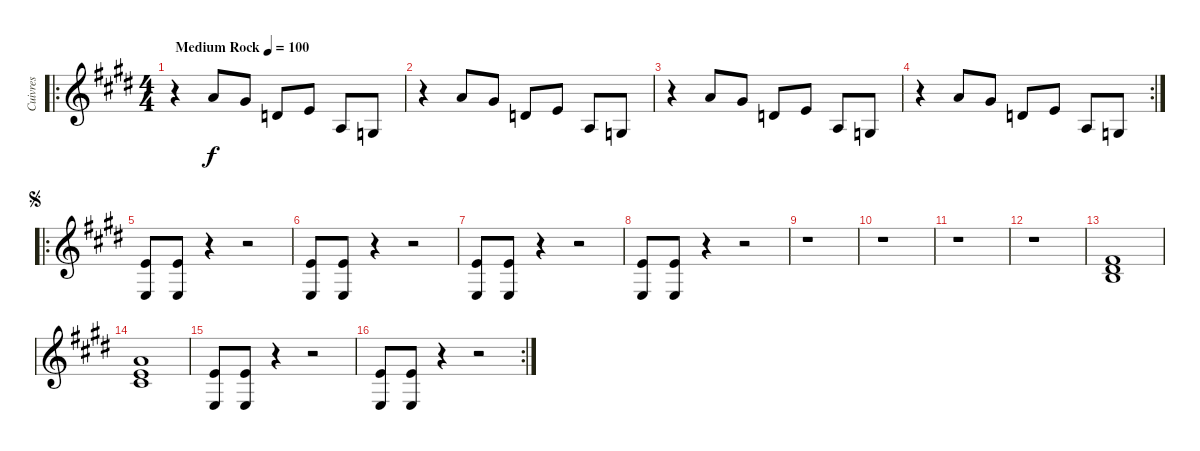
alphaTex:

\track ("Cuivres" "Cuivres") {instrument brasssection}
\staff {score}
\tuning (E4 B3 G3 D3 A2 E2) {hide}
\ro
\ts (4 4)
\tempo (100 "Medium Rock")
\clef g2
\ks e
r.4{dy f instrument brasssection} 5.1.8 4.1.8 3.2.8 0.1.8 2.3.8 0.3.8 |
r.4 5.1.8 4.1.8 3.2.8 0.1.8 2.3.8 0.3.8 |
r.4 5.1.8 4.1.8 3.2.8 0.1.8 2.3.8 0.3.8 |
\rc 2
r.4 5.1.8 4.1.8 3.2.8 0.1.8 2.3.8 0.3.8 |
\ro
\jump segno
(0.1 2.4).8 (0.1 2.4).8 r.4 r.2 |
(0.1 2.4).8 (0.1 2.4).8 r.4 r.2 |
(0.1 2.4).8 (0.1 2.4).8 r.4 r.2 |
(0.1 2.4).8 (0.1 2.4).8 r.4 r.2 |
r.1 |
r.1 |
r.1 |
r.1 |
(2.1 0.2 8.3).1 |
(0.1 2.2 14.3).1 |
(0.1 2.4).8 (0.1 2.4).8 r.4 r.2 |
\rc 2
(0.1 2.4).8 (0.1 2.4).8 r.4 r.2
